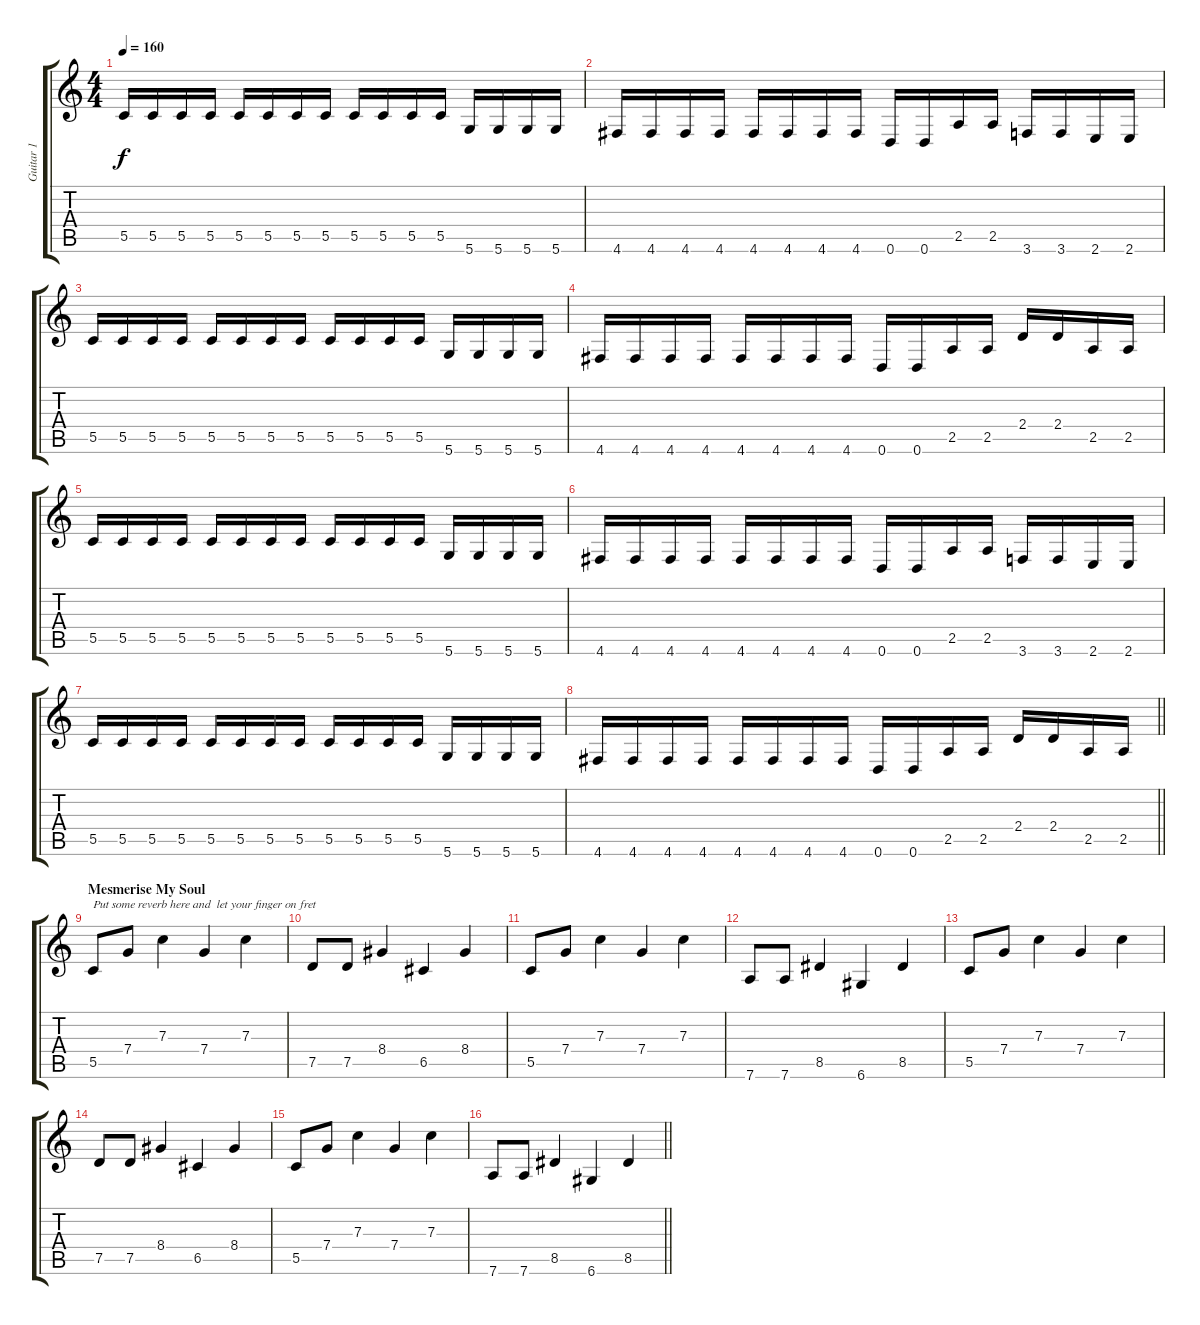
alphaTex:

\track ("Guitar 1" "Guitar 1") {instrument distortionguitar}
\staff {score tabs}
\tuning (D4 A3 F3 C3 G2 D2) {hide}
\ts (4 4)
\tempo 160
\clef g2
\ks c
5.5.16{dy f} 5.5.16 5.5.16 5.5.16 5.5.16 5.5.16 5.5.16 5.5.16 5.5.16 5.5.16 5.5.16 5.5.16 5.6.16 5.6.16 5.6.16 5.6.16 |
4.6.16 4.6.16 4.6.16 4.6.16 4.6.16 4.6.16 4.6.16 4.6.16 0.6.16 0.6.16 2.5.16 2.5.16 3.6.16 3.6.16 2.6.16 2.6.16 |
5.5.16 5.5.16 5.5.16 5.5.16 5.5.16 5.5.16 5.5.16 5.5.16 5.5.16 5.5.16 5.5.16 5.5.16 5.6.16 5.6.16 5.6.16 5.6.16 |
4.6.16 4.6.16 4.6.16 4.6.16 4.6.16 4.6.16 4.6.16 4.6.16 0.6.16 0.6.16 2.5.16 2.5.16 2.4.16 2.4.16 2.5.16 2.5.16 |
5.5.16 5.5.16 5.5.16 5.5.16 5.5.16 5.5.16 5.5.16 5.5.16 5.5.16 5.5.16 5.5.16 5.5.16 5.6.16 5.6.16 5.6.16 5.6.16 |
4.6.16 4.6.16 4.6.16 4.6.16 4.6.16 4.6.16 4.6.16 4.6.16 0.6.16 0.6.16 2.5.16 2.5.16 3.6.16 3.6.16 2.6.16 2.6.16 |
5.5.16 5.5.16 5.5.16 5.5.16 5.5.16 5.5.16 5.5.16 5.5.16 5.5.16 5.5.16 5.5.16 5.5.16 5.6.16 5.6.16 5.6.16 5.6.16 |
\barLineRight lightlight
4.6.16 4.6.16 4.6.16 4.6.16 4.6.16 4.6.16 4.6.16 4.6.16 0.6.16 0.6.16 2.5.16 2.5.16 2.4.16 2.4.16 2.5.16 2.5.16 |
\section ("" "Mesmerise My Soul")
5.5.8{txt "Put some reverb here and  let your finger on fret"} 7.4.8 7.3.4 7.4.4 7.3.4 |
7.5.8 7.5.8 8.4.4 6.5.4 8.4.4 |
5.5.8 7.4.8 7.3.4 7.4.4 7.3.4 |
7.6.8 7.6.8 8.5.4 6.6.4 8.5.4 |
5.5.8 7.4.8 7.3.4 7.4.4 7.3.4 |
7.5.8 7.5.8 8.4.4 6.5.4 8.4.4 |
5.5.8 7.4.8 7.3.4 7.4.4 7.3.4 |
\barLineRight lightlight
7.6.8 7.6.8 8.5.4 6.6.4 8.5.4
